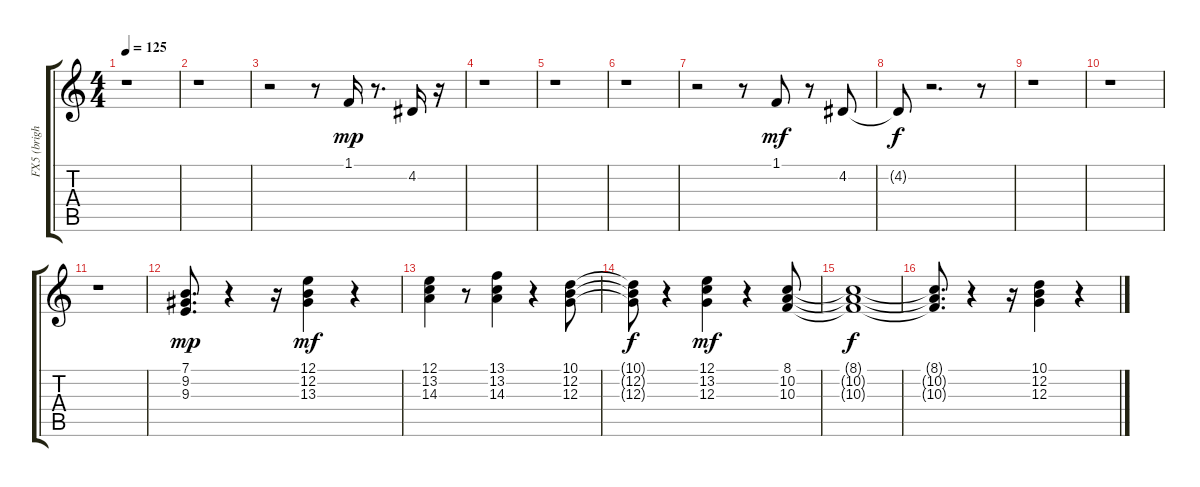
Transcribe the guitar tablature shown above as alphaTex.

\track ("FX5 (brightness)" "FX5 (brigh") {instrument fx5brightness}
\staff {score tabs}
\tuning (E4 B3 G3 D3 A2 E2) {hide}
\ts (4 4)
\tempo 125
\clef g2
\ks c
r.1{dy f} |
r.1 |
r.2 r.8 1.1.16{dy mp} r.8{d} 4.2.16 r.16 |
r.1 |
r.1 |
r.1 |
r.2 r.8 1.1.8{dy mf} r.8 4.2.8 |
4.2{t}.8{dy f} r.2{d} r.8 |
r.1 |
r.1 |
r.1 |
(7.1 9.2 9.3).8{d dy mp} r.4 r.16 (12.1 12.2 13.3).4{dy mf} r.4 |
(12.1 13.2 14.3).4 r.8 (13.1 13.2 14.3).4 r.4 (10.1 12.2 12.3).8 |
(10.1{t} 12.2{t} 12.3{t}).8{dy f} r.4 (12.1 13.2 12.3).4{dy mf} r.4 (8.1 10.2 10.3).8 |
(8.1{t} 10.2{t} 10.3{t}).1{dy f} |
(8.1{t} 10.2{t} 10.3{t}).8{d} r.4 r.16 (10.1 12.2 12.3).4 r.4
